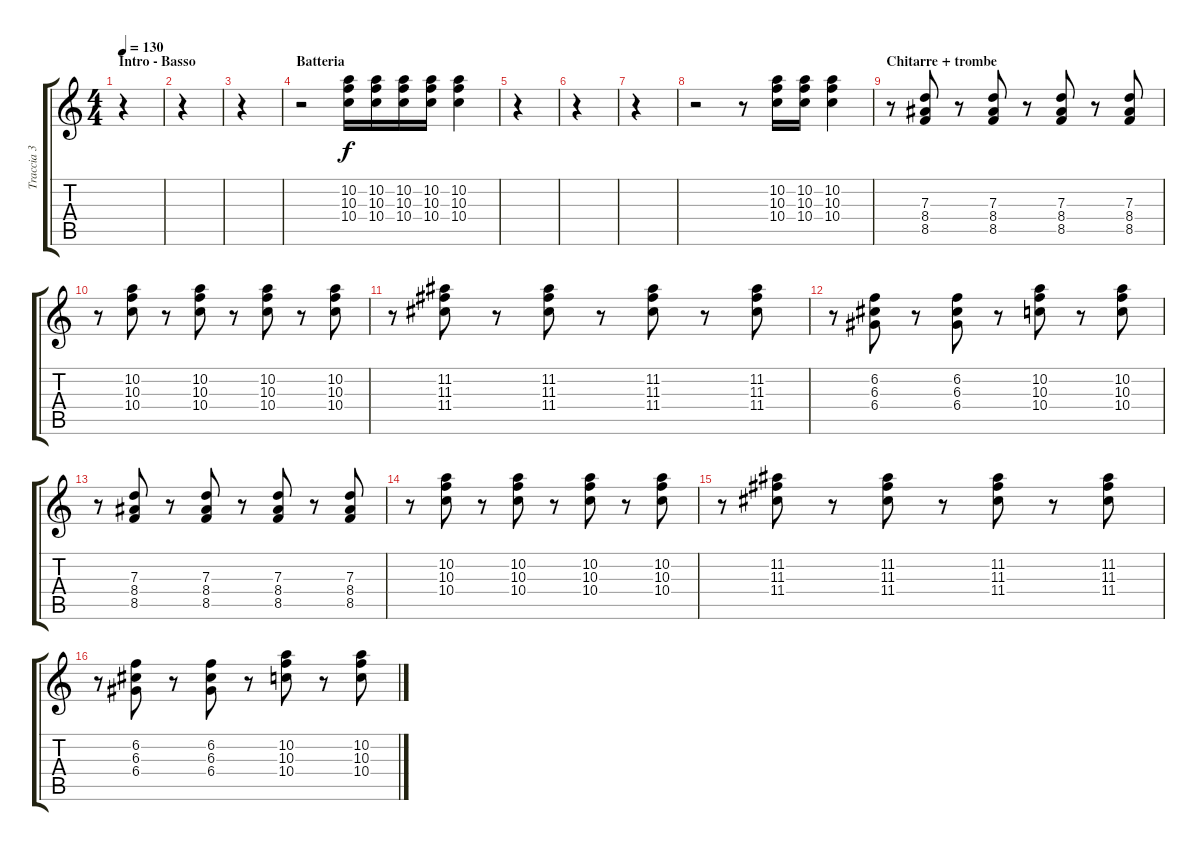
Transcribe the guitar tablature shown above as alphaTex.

\track ("Traccia 3" "Traccia 3") {instrument electricguitarclean}
\staff {score tabs}
\tuning (E4 B3 G3 D3 A2 E2) {hide}
\ts (4 4)
\section ("" "Intro - Basso")
\tempo 130
\clef g2
\ks c
r.4{dy f instrument electricguitarclean} |
r.4 |
r.4 |
\section ("" "Batteria")
r.2 (10.2 10.3 10.4).16 (10.2 10.3 10.4).16 (10.2 10.3 10.4).16 (10.2 10.3 10.4).16 (10.2 10.3 10.4).4 |
r.4 |
r.4 |
r.4 |
r.2 r.8 (10.2 10.3 10.4).16 (10.2 10.3 10.4).16 (10.2 10.3 10.4).4 |
\section ("" "Chitarre + trombe")
r.8 (7.3 8.4 8.5).8 r.8 (7.3 8.4 8.5).8 r.8 (7.3 8.4 8.5).8 r.8 (7.3 8.4 8.5).8 |
r.8 (10.2 10.3 10.4).8 r.8 (10.2 10.3 10.4).8 r.8 (10.2 10.3 10.4).8 r.8 (10.2 10.3 10.4).8 |
r.8 (11.2 11.3 11.4).8 r.8 (11.2 11.3 11.4).8 r.8 (11.2 11.3 11.4).8 r.8 (11.2 11.3 11.4).8 |
r.8 (6.2 6.3 6.4).8 r.8 (6.2 6.3 6.4).8 r.8 (10.2 10.3 10.4).8 r.8 (10.2 10.3 10.4).8 |
r.8 (7.3 8.4 8.5).8 r.8 (7.3 8.4 8.5).8 r.8 (7.3 8.4 8.5).8 r.8 (7.3 8.4 8.5).8 |
r.8 (10.2 10.3 10.4).8 r.8 (10.2 10.3 10.4).8 r.8 (10.2 10.3 10.4).8 r.8 (10.2 10.3 10.4).8 |
r.8 (11.2 11.3 11.4).8 r.8 (11.2 11.3 11.4).8 r.8 (11.2 11.3 11.4).8 r.8 (11.2 11.3 11.4).8 |
r.8 (6.2 6.3 6.4).8 r.8 (6.2 6.3 6.4).8 r.8 (10.2 10.3 10.4).8 r.8 (10.2 10.3 10.4).8
